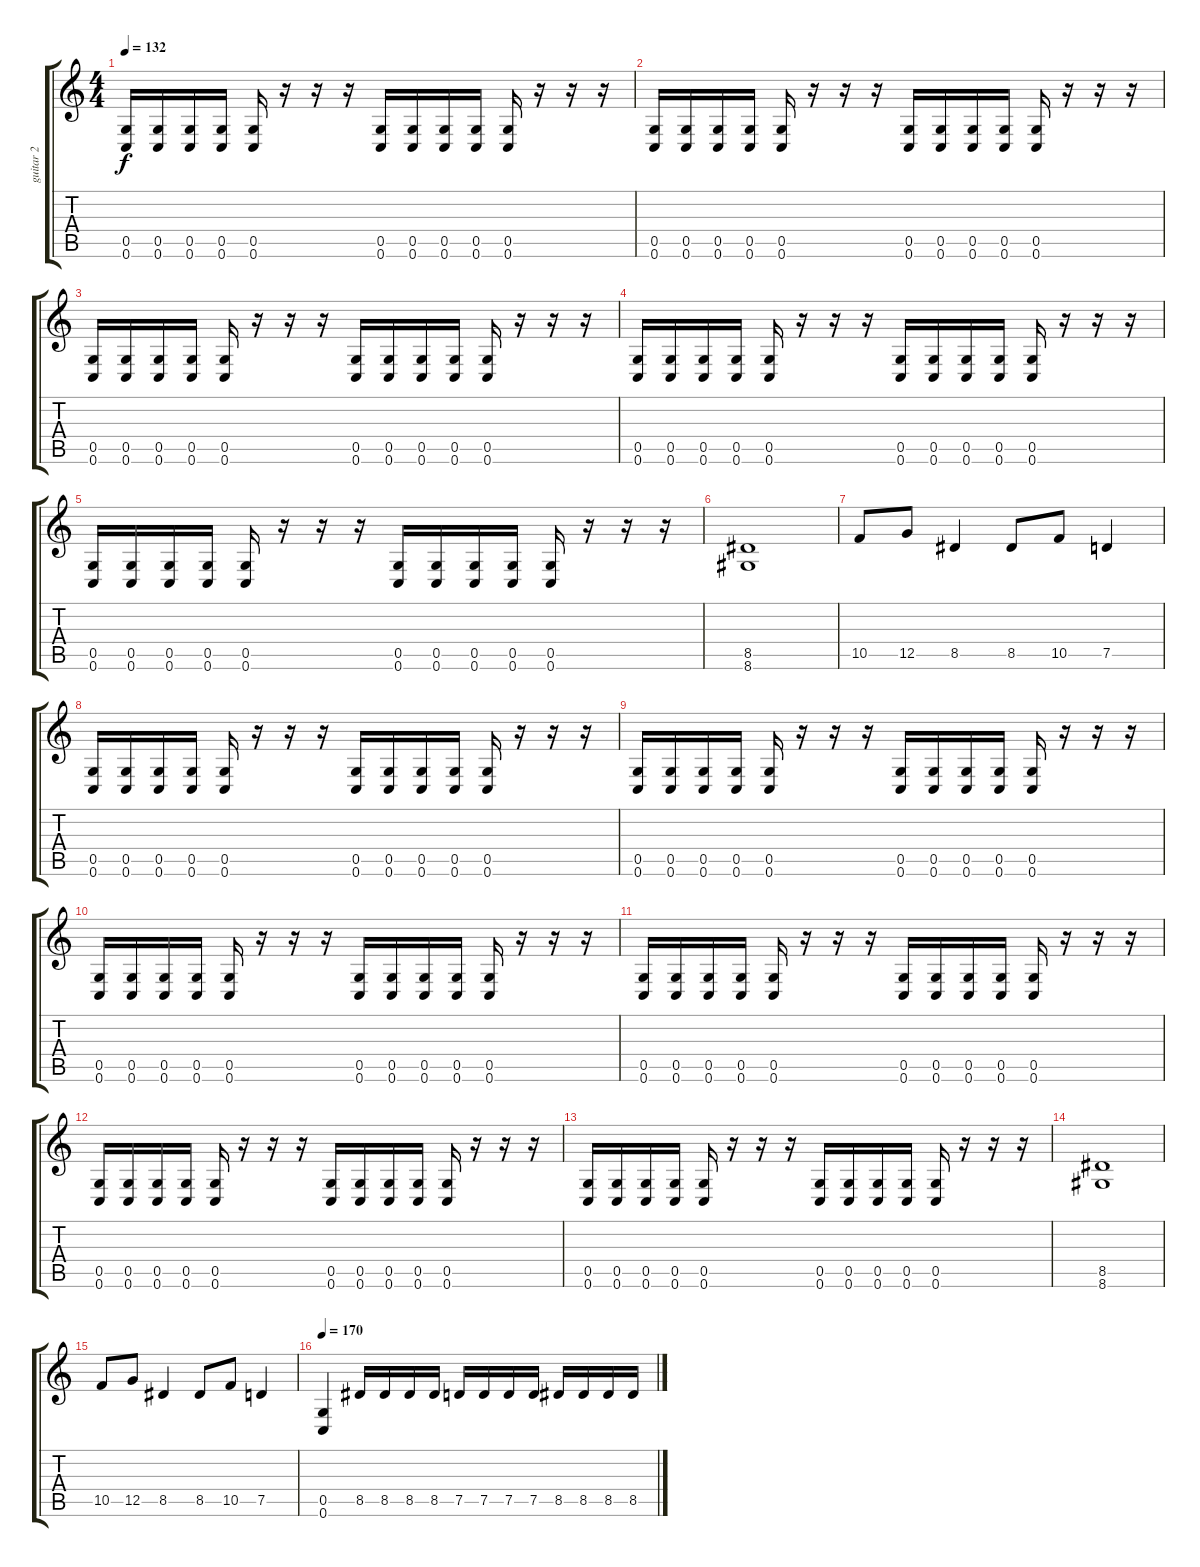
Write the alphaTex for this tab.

\track ("guitar 2" "guitar 2") {instrument overdrivenguitar}
\staff {score tabs}
\tuning (D4 A3 F3 C3 G2 C2) {hide}
\ts (4 4)
\tempo 132
\clef g2
\ks c
(0.5 0.6).16{dy f} (0.5 0.6).16 (0.5 0.6).16 (0.5 0.6).16 (0.5 0.6).16 r.16 r.16 r.16 (0.5 0.6).16 (0.5 0.6).16 (0.5 0.6).16 (0.5 0.6).16 (0.5 0.6).16 r.16 r.16 r.16 |
(0.5 0.6).16 (0.5 0.6).16 (0.5 0.6).16 (0.5 0.6).16 (0.5 0.6).16 r.16 r.16 r.16 (0.5 0.6).16 (0.5 0.6).16 (0.5 0.6).16 (0.5 0.6).16 (0.5 0.6).16 r.16 r.16 r.16 |
(0.5 0.6).16 (0.5 0.6).16 (0.5 0.6).16 (0.5 0.6).16 (0.5 0.6).16 r.16 r.16 r.16 (0.5 0.6).16 (0.5 0.6).16 (0.5 0.6).16 (0.5 0.6).16 (0.5 0.6).16 r.16 r.16 r.16 |
(0.5 0.6).16 (0.5 0.6).16 (0.5 0.6).16 (0.5 0.6).16 (0.5 0.6).16 r.16 r.16 r.16 (0.5 0.6).16 (0.5 0.6).16 (0.5 0.6).16 (0.5 0.6).16 (0.5 0.6).16 r.16 r.16 r.16 |
(0.5 0.6).16 (0.5 0.6).16 (0.5 0.6).16 (0.5 0.6).16 (0.5 0.6).16 r.16 r.16 r.16 (0.5 0.6).16 (0.5 0.6).16 (0.5 0.6).16 (0.5 0.6).16 (0.5 0.6).16 r.16 r.16 r.16 |
(8.5 8.6).1 |
10.5.8 12.5.8 8.5.4 8.5.8 10.5.8 7.5.4 |
(0.5 0.6).16 (0.5 0.6).16 (0.5 0.6).16 (0.5 0.6).16 (0.5 0.6).16 r.16 r.16 r.16 (0.5 0.6).16 (0.5 0.6).16 (0.5 0.6).16 (0.5 0.6).16 (0.5 0.6).16 r.16 r.16 r.16 |
(0.5 0.6).16 (0.5 0.6).16 (0.5 0.6).16 (0.5 0.6).16 (0.5 0.6).16 r.16 r.16 r.16 (0.5 0.6).16 (0.5 0.6).16 (0.5 0.6).16 (0.5 0.6).16 (0.5 0.6).16 r.16 r.16 r.16 |
(0.5 0.6).16 (0.5 0.6).16 (0.5 0.6).16 (0.5 0.6).16 (0.5 0.6).16 r.16 r.16 r.16 (0.5 0.6).16 (0.5 0.6).16 (0.5 0.6).16 (0.5 0.6).16 (0.5 0.6).16 r.16 r.16 r.16 |
(0.5 0.6).16 (0.5 0.6).16 (0.5 0.6).16 (0.5 0.6).16 (0.5 0.6).16 r.16 r.16 r.16 (0.5 0.6).16 (0.5 0.6).16 (0.5 0.6).16 (0.5 0.6).16 (0.5 0.6).16 r.16 r.16 r.16 |
(0.5 0.6).16 (0.5 0.6).16 (0.5 0.6).16 (0.5 0.6).16 (0.5 0.6).16 r.16 r.16 r.16 (0.5 0.6).16 (0.5 0.6).16 (0.5 0.6).16 (0.5 0.6).16 (0.5 0.6).16 r.16 r.16 r.16 |
(0.5 0.6).16 (0.5 0.6).16 (0.5 0.6).16 (0.5 0.6).16 (0.5 0.6).16 r.16 r.16 r.16 (0.5 0.6).16 (0.5 0.6).16 (0.5 0.6).16 (0.5 0.6).16 (0.5 0.6).16 r.16 r.16 r.16 |
(8.5 8.6).1 |
10.5.8 12.5.8 8.5.4 8.5.8 10.5.8 7.5.4 |
\tempo 170
(0.5 0.6).4 8.5.16 8.5.16 8.5.16 8.5.16 7.5.16 7.5.16 7.5.16 7.5.16 8.5.16 8.5.16 8.5.16 8.5.16
